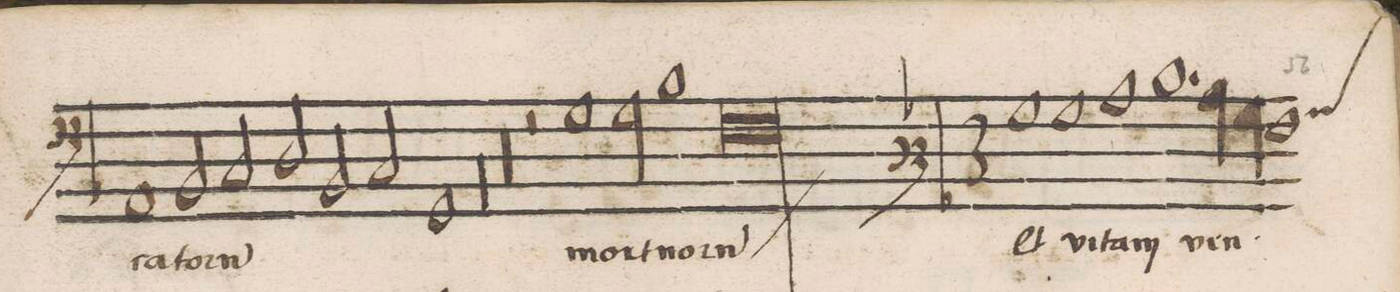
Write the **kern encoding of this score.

**kern	**text
*I"BASSVS	*
*clefF4	*
*k[b-]	*
*met(C|)	*
*M2/1	*
1AA/	-ca-
=153-	=153-
2BB-/	-to-
2C/	-ru(m)
2D/	.
=154-	=154-
2BB-/	.
2C/	.
1GG/	.
=155-	=155-
00r	.
=156-	=156-
=157-	=157-
00r	.
=158-	=158-
=159-	=159-
2r	.
1G\	mor-
2G\	-tu-
=160-	=160-
1B-\	-o-
1F\l	-ru(m)
*clefF3	*
=161-	=161-
*M3/1	*
1B-\	et
1B-\	vi-
1c\	-tam
=162-	=162-
1.d\	ven-
4c\	.
4B-\	.
*custos:G	*
1A\	.
=163-	=163-
*-	*-
